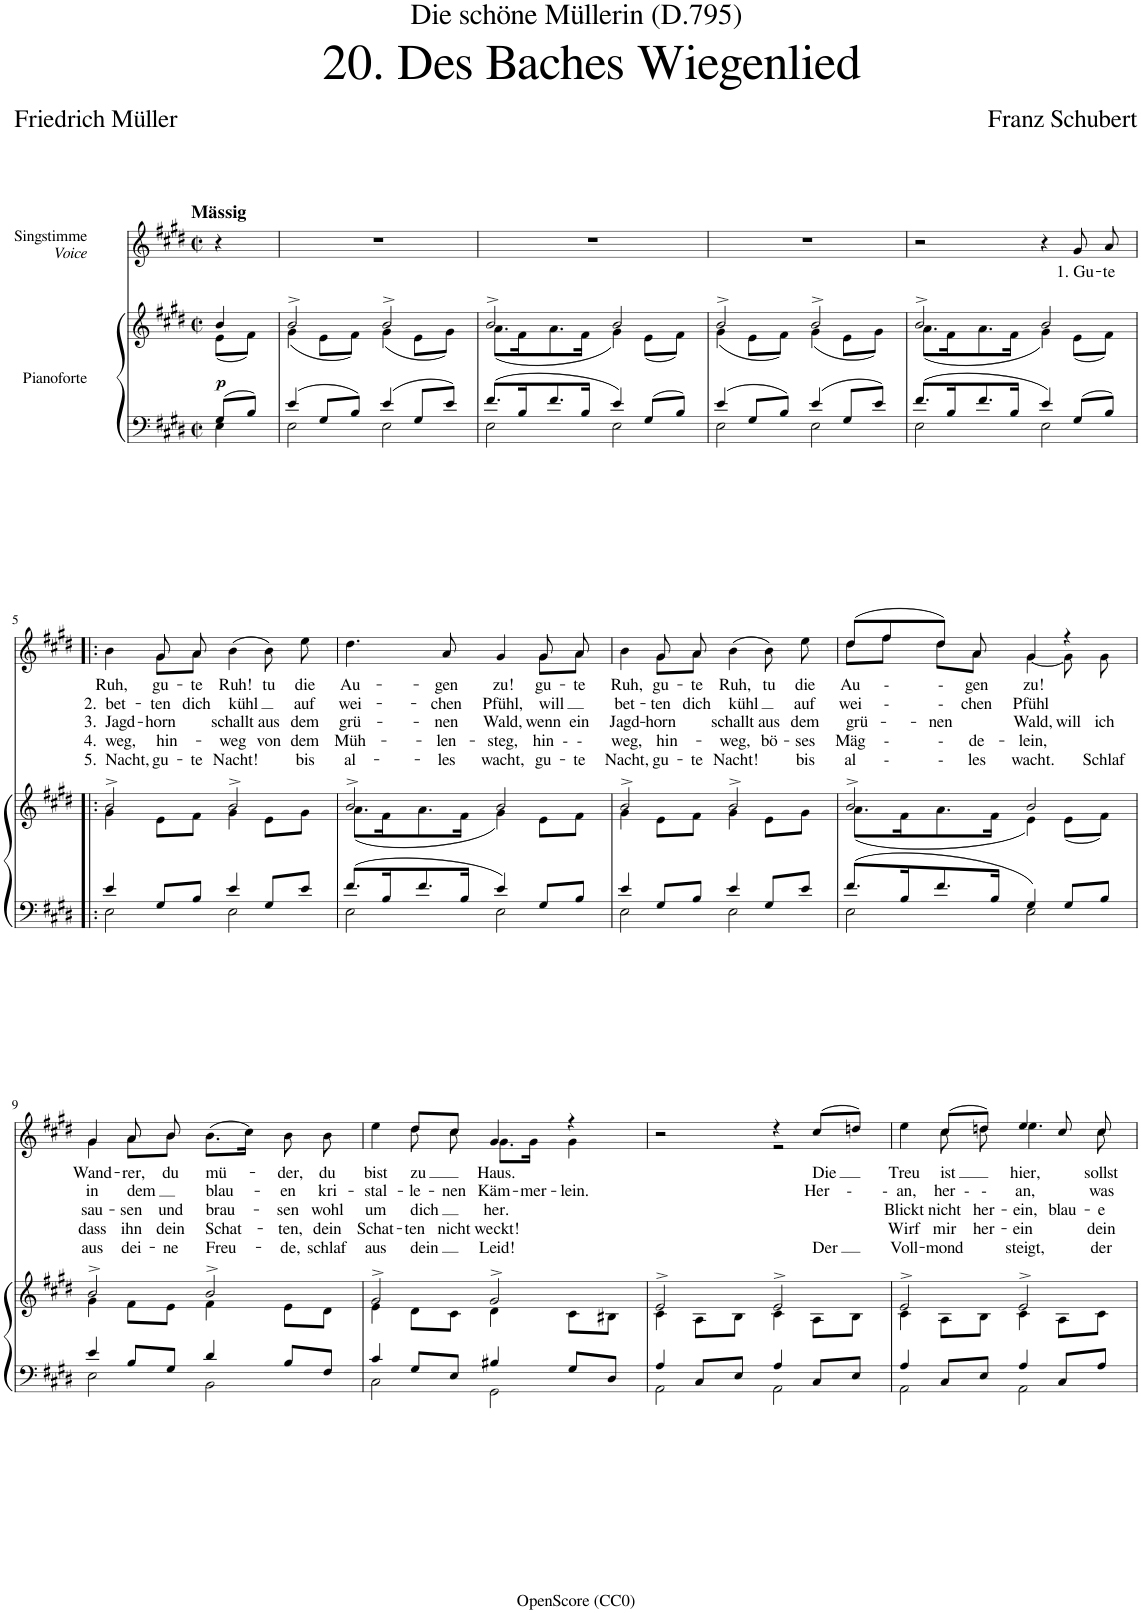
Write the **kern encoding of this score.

**kern	**kern	**dynam	**kern	**text	**text	**text	**text	**text
*part2	*part2	*part2	*part1	*part1	*part1	*part1	*part1	*part1
*staff3	*staff2	*staff2/3	*staff1	*staff1	*staff1	*staff1	*staff1	*staff1
*I"Pianoforte	*	*	*I"Singstimme Voice	*	*	*	*	*
*I'Pno	*	*	*	*	*	*	*	*
*clefF4	*clefG2	*	*clefG2	*	*	*	*	*
*k[f#c#g#d#]	*k[f#c#g#d#]	*	*k[f#c#g#d#]	*	*	*	*	*
*M2/2	*M2/2	*	*M2/2	*	*	*	*	*
*met(c|)	*met(c|)	*	*met(c|)	*	*	*	*	*
=	=	=	=	=	=	=	=	=
*^	*^	*	*	*	*	*	*	*
!	!	!	!	!	!LO:TX:a:B:t=Mässig	!	!	!	!	!
!	!	!	!	!LO:DY:b	!	!	!	!	!	!
8G#/L	4E\	4b/	(8e\L	p	4r	.	.	.	.	.
8B/J	.	.	8f#\J)	.	.	.	.	.	.	.
=1	=1	=1	=1	=1	=1	=1	=1	=1	=1	=1
4e/	2E\	2b^/	(4g#\	.	1r	.	.	.	.	.
8G#/L	.	.	8e\L	.	.	.	.	.	.	.
8B/J	.	.	8f#\J)	.	.	.	.	.	.	.
4e/	2E\	2b^/	(4g#\	.	.	.	.	.	.	.
8G#/L	.	.	8e\L	.	.	.	.	.	.	.
8e/J	.	.	8g#\J)	.	.	.	.	.	.	.
=2	=2	=2	=2	=2	=2	=2	=2	=2	=2	=2
8.f#/L	2E\	2b^/	(8.a\L	.	1r	.	.	.	.	.
16B/K	.	.	16f#\K	.	.	.	.	.	.	.
8.f#/	.	.	8.a\	.	.	.	.	.	.	.
16B/Jk	.	.	16f#\Jk	.	.	.	.	.	.	.
4e/	2E\	2b/	4g#\)	.	.	.	.	.	.	.
8G#/L	.	.	(8e\L	.	.	.	.	.	.	.
8B/J	.	.	8f#\J)	.	.	.	.	.	.	.
=3	=3	=3	=3	=3	=3	=3	=3	=3	=3	=3
4e/	2E\	2b^/	(4g#\	.	1r	.	.	.	.	.
8G#/L	.	.	8e\L	.	.	.	.	.	.	.
8B/J	.	.	8f#\J)	.	.	.	.	.	.	.
4e/	2E\	2b^/	(4g#\	.	.	.	.	.	.	.
8G#/L	.	.	8e\L	.	.	.	.	.	.	.
8e/J	.	.	8g#\J)	.	.	.	.	.	.	.
=4	=4	=4	=4	=4	=4	=4	=4	=4	=4	=4
8.f#/L	2E\	2b^/	(8.a\L	.	2r	.	.	.	.	.
16B/K	.	.	16f#\K	.	.	.	.	.	.	.
8.f#/	.	.	8.a\	.	.	.	.	.	.	.
16B/Jk	.	.	16f#\Jk	.	.	.	.	.	.	.
4e/	2E\	2b/	4g#\)	.	4r	.	.	.	.	.
!	!	!	!	!	!	!LO:LY:b	!	!	!	!
8G#/L	.	.	(8e\L	.	8g#/	1. Gu-	.	.	.	.
!	!	!	!	!	!	!LO:LY:b	!	!	!	!
8B/J	.	.	8f#\J)	.	8a/	-te	.	.	.	.
!!LO:LB:g=z
=5!|:	=5!|:	=5!|:	=5!|:	=5!|:	=5!|:	=5!|:	=5!|:	=5!|:	=5!|:	=5!|:
!	!	!	!	!	!	!LO:LY:b	!LO:LY:b	!LO:LY:b	!LO:LY:b	!LO:LY:b
*	*	*	*	*	*^	*	*	*	*	*
4e/	2E\	2b^/	4g#\	.	4b\	4ryy	Ruh,	2. bet-	3. Jagd-	4. weg,	5. Nacht,
!	!	!	!	!	!	!	!LO:LY:b	!LO:LY:b	!LO:LY:b	!LO:LY:b	!LO:LY:b
8G#/L	.	.	8e\L	.	8g#/	8g#\L	gu-	-ten	-horn	hin-	gu-
!	!	!	!	!	!	!	!LO:LY:b	!LO:LY:b	!	!	!LO:LY:b
8B/J	.	.	8f#\J	.	8a/	8a\J	-te	dich	.	.	-te
!	!	!	!	!	!	!	!LO:LY:b	!LO:LY:b	!LO:LY:b	!LO:LY:b	!LO:LY:b
4e/	2E\	2b^/	4g#\	.	(4b\	2ryy	Ruh!	kühl	schallt	-weg	Nacht!
!	!	!	!	!	!	!	!LO:LY:b	!	!LO:LY:b	!LO:LY:b	!
8G#/L	.	.	8e\L	.	8b\)	.	tu	.	aus	von	.
!	!	!	!	!	!	!	!LO:LY:b	!LO:LY:b	!LO:LY:b	!LO:LY:b	!LO:LY:b
8e/J	.	.	8g#\J	.	8ee\	.	die	auf	dem	dem	bis
=6	=6	=6	=6	=6	=6	=6	=6	=6	=6	=6	=6
!	!	!	!	!	!	!	!LO:LY:b	!LO:LY:b	!LO:LY:b	!LO:LY:b	!LO:LY:b
8.f#/L	2E\	2b^/	(8.a\L	.	4.dd#\	2.ryy	Au-	wei-	grü-	Müh-	al-
16B/K	.	.	16f#\K	.	.	.	.	.	.	.	.
8.f#/	.	.	8.a\	.	.	.	.	.	.	.	.
!	!	!	!	!	!	!	!LO:LY:b	!LO:LY:b	!LO:LY:b	!LO:LY:b	!LO:LY:b
.	.	.	.	.	8a/	.	-gen	-chen	-nen	-len-	-les
16B/Jk	.	.	16f#\Jk	.	.	.	.	.	.	.	.
!	!	!	!	!	!	!	!LO:LY:b	!LO:LY:b	!LO:LY:b	!LO:LY:b	!LO:LY:b
4e/	2E\	2b/	4g#\)	.	4g#/	.	zu!	Pfühl,	Wald,	-steg,	wacht,
!	!	!	!	!	!	!	!LO:LY:b	!LO:LY:b	!LO:LY:b	!LO:LY:b	!LO:LY:b
8G#/L	.	.	8e\L	.	8g#/	8g#\L	gu-	will	wenn	hin -	gu-
!	!	!	!	!	!	!	!LO:LY:b	!	!LO:LY:b	!LO:LY:b	!LO:LY:b
8B/J	.	.	8f#\J	.	8a/	8a\J	-te	.	ein	-	-te
=7	=7	=7	=7	=7	=7	=7	=7	=7	=7	=7	=7
!	!	!	!	!	!	!	!LO:LY:b	!LO:LY:b	!LO:LY:b	!LO:LY:b	!LO:LY:b
4e/	2E\	2b^/	4g#\	.	4b\	4ryy	Ruh,	bet-	Jagd-	weg,	Nacht,
!	!	!	!	!	!	!	!LO:LY:b	!LO:LY:b	!LO:LY:b	!LO:LY:b	!LO:LY:b
8G#/L	.	.	8e\L	.	8g#/	8g#\L	gu-	-ten	-horn	hin-	gu-
!	!	!	!	!	!	!	!LO:LY:b	!LO:LY:b	!	!	!LO:LY:b
8B/J	.	.	8f#\J	.	8a/	8a\J	-te	dich	.	.	-te
!	!	!	!	!	!	!	!LO:LY:b	!LO:LY:b	!LO:LY:b	!LO:LY:b	!LO:LY:b
4e/	2E\	2b^/	4g#\	.	(4b\	2ryy	Ruh,	kühl	schallt	-weg,	Nacht!
!	!	!	!	!	!	!	!LO:LY:b	!	!LO:LY:b	!LO:LY:b	!
8G#/L	.	.	8e\L	.	8b\)	.	tu	.	aus	bö-	.
!	!	!	!	!	!	!	!LO:LY:b	!LO:LY:b	!LO:LY:b	!LO:LY:b	!LO:LY:b
8e/J	.	.	8g#\J	.	8ee\	.	die	auf	dem	-ses	bis
*	*	*	*	*	*v	*v	*	*	*	*	*
=8	=8	=8	=8	=8	=8	=8	=8	=8	=8	=8
!	!	!	!	!	!	!LO:LY:b	!LO:LY:b	!LO:LY:b	!LO:LY:b	!LO:LY:b
*	*	*	*	*	*^	*	*	*	*	*
*	*	*	*	*	*	*^	*	*	*	*	*
8.f#/L	2E\	2b^/	(8.a\L	.	(8dd#/L	8dd#\L	2.ryy	Au	wei	grü-	Mäg	al
!	!	!	!	!	!	!	!	!LO:LY:b	!LO:LY:b	!	!LO:LY:b	!LO:LY:b
.	.	.	.	.	8ff#/	8ff#\J	.	-	-	.	-	-
16B/K	.	.	16f#\K	.	.	.	.	.	.	.	.	.
!	!	!	!	!	!	!	!	!LO:LY:b	!LO:LY:b	!LO:LY:b	!LO:LY:b	!LO:LY:b
8.f#/	.	.	8.a\	.	8dd#/J)	8dd#\L	.	-	-	-nen	-	-
!	!	!	!	!	!	!	!	!LO:LY:b	!LO:LY:b	!	!LO:LY:b	!LO:LY:b
.	.	.	.	.	8a/	8a\J	.	-gen	-chen	.	de-	les
16B/Jk	.	.	16f#\Jk	.	.	.	.	.	.	.	.	.
!	!	!	!	!	!	!	!	!LO:LY:b	!LO:LY:b	!LO:LY:b	!LO:LY:b	!LO:LY:b
4G#/	2E\	2b/	4e\)	.	4g#/	[4g#\	.	zu!	Pfühl	Wald,	-lein,	wacht.
!	!	!	!	!	!	!	!	!	!	!LO:LY:b	!	!
8G#/L	.	.	(8e\L	.	4r	8g#\]	4ryy	.	.	will	.	.
!	!	!	!	!	!	!	!	!	!	!LO:LY:b	!	!LO:LY:b
8B/J	.	.	8f#\J)	.	.	8g#\	.	.	.	ich	.	Schlaf
*	*	*	*	*	*	*v	*v	*	*	*	*	*
!!LO:LB:g=z
=9	=9	=9	=9	=9	=9	=9	=9	=9	=9	=9	=9
!	!	!	!	!	!	!	!LO:LY:b	!LO:LY:b	!LO:LY:b	!LO:LY:b	!LO:LY:b
4e/	2E\	2b^/	4g#\	.	4g#/	4g#\	Wand-	in	sau-	dass	aus
!	!	!	!	!	!	!	!LO:LY:b	!LO:LY:b	!LO:LY:b	!LO:LY:b	!LO:LY:b
8B/L	.	.	8f#\L	.	8a/	8a\L	-rer,	dem	-sen	ihn	dei-
!	!	!	!	!	!	!	!LO:LY:b	!	!LO:LY:b	!LO:LY:b	!LO:LY:b
8G#/J	.	.	8e\J	.	8b/	8b\J	du	.	und	dein	-ne
!	!	!	!	!	!	!	!LO:LY:b	!LO:LY:b	!LO:LY:b	!LO:LY:b	!LO:LY:b
4d#/	2BB\	2b^/	4f#\	.	(8.b\L	2ryy	mü-	blau-	brau-	Schat-	Freu-
.	.	.	.	.	16cc#\Jk)	.	.	.	.	.	.
!	!	!	!	!	!	!	!LO:LY:b	!LO:LY:b	!LO:LY:b	!LO:LY:b	!LO:LY:b
8B/L	.	.	8e\L	.	8b\	.	-der,	-en	-sen	-ten,	-de,
!	!	!	!	!	!	!	!LO:LY:b	!LO:LY:b	!LO:LY:b	!LO:LY:b	!LO:LY:b
8F#/J	.	.	8d#\J	.	8b\	.	du	kri-	wohl	dein	schlaf
=10	=10	=10	=10	=10	=10	=10	=10	=10	=10	=10	=10
!	!	!	!	!	!	!	!LO:LY:b	!LO:LY:b	!LO:LY:b	!LO:LY:b	!LO:LY:b
4c#/	2C#\	2g#^/	4e\	.	4ee\	4ryy	bist	stal-	um	Schat-	aus
!	!	!	!	!	!	!	!LO:LY:b	!LO:LY:b	!LO:LY:b	!LO:LY:b	!LO:LY:b
8G#/L	.	.	8d#\L	.	8dd#/L	8dd#\	zu	-le-	dich	-ten	dein
!	!	!	!	!	!	!	!	!LO:LY:b	!	!LO:LY:b	!
8E/J	.	.	8c#\J	.	8cc#/J	8cc#\	.	-nen	.	nicht	.
!	!	!	!	!	!	!	!LO:LY:b	!	!LO:LY:b	!LO:LY:b	!LO:LY:b
!	!	!	!	!	!	!	!	!LO:LY:b	!	!	!
4B#X/	2GG#\	2g#^/	4d#\	.	4g#/	8.g#\L	.	Käm-	her.	weckt!	Leid!
!	!	!	!	!	!	!	!	!LO:LY:b	!	!	!
.	.	.	.	.	.	16g#\Jk	.	-mer-	.	.	.
!	!	!	!	!	!	!	!	!LO:LY:b	!	!	!
8G#/L	.	.	8c#\L	.	4r	4g#\	.	-lein.	.	.	.
8D#/J	.	.	8B#X\J	.	.	.	.	.	.	.	.
=11	=11	=11	=11	=11	=11	=11	=11	=11	=11	=11	=11
4A/	2AA\	2e^/	4c#\	.	2r	2ryy	.	.	.	.	.
8C#/L	.	.	8A\L	.	.	.	.	.	.	.	.
8E/J	.	.	8B\J	.	.	.	.	.	.	.	.
4A/	2AA\	2e^/	4c#\	.	4r	2r	.	.	.	.	.
!	!	!	!	!	!	!	!LO:LY:b	!LO:LY:b	!	!	!LO:LY:b
8C#/L	.	.	8A\L	.	(8cc#/L	.	Die	Her -	.	.	Der
8E/J	.	.	8B\J	.	8ddn/J)	.	.	.	.	.	.
=12	=12	=12	=12	=12	=12	=12	=12	=12	=12	=12	=12
!	!	!	!	!	!	!	!LO:LY:b	!LO:LY:b	!LO:LY:b	!LO:LY:b	!LO:LY:b
4A/	2AA\	2e^/	4c#\	.	4ee\	4ryy	Treu	- an,	Blickt	Wirf	Voll-
!	!	!	!	!	!	!	!LO:LY:b	!LO:LY:b	!LO:LY:b	!LO:LY:b	!LO:LY:b
8C#/L	.	.	8A\L	.	(8cc#/L	8cc#\	ist	her -	nicht	mir	-mond
!	!	!	!	!	!	!	!	!LO:LY:b	!LO:LY:b	!LO:LY:b	!
8E/J	.	.	8B\J	.	8ddn/J)	8dd\	.	-	her-	her-	.
!	!	!	!	!	!	!	!LO:LY:b	!LO:LY:b	!LO:LY:b	!LO:LY:b	!LO:LY:b
4A/	2AA\	2e^/	4c#\	.	4ee/	4.ee\	hier,	-an,	-ein,	-ein	steigt,
!	!	!	!	!	!	!	!	!	!LO:LY:b	!	!
8C#/L	.	.	8A\L	.	8cc#/	.	.	.	blau-	.	.
!	!	!	!	!	!	!	!LO:LY:b	!LO:LY:b	!LO:LY:b	!LO:LY:b	!LO:LY:b
8A/J	.	.	8c#\J	.	8cc#/	8cc#\	sollst	was	-e	dein	der
*v	*v	*	*	*	*v	*v	*	*	*	*	*
*	*v	*v	*	*	*	*	*	*	*
=	=	=	=	=	=	=	=	=
*-	*-	*-	*-	*-	*-	*-	*-	*-
